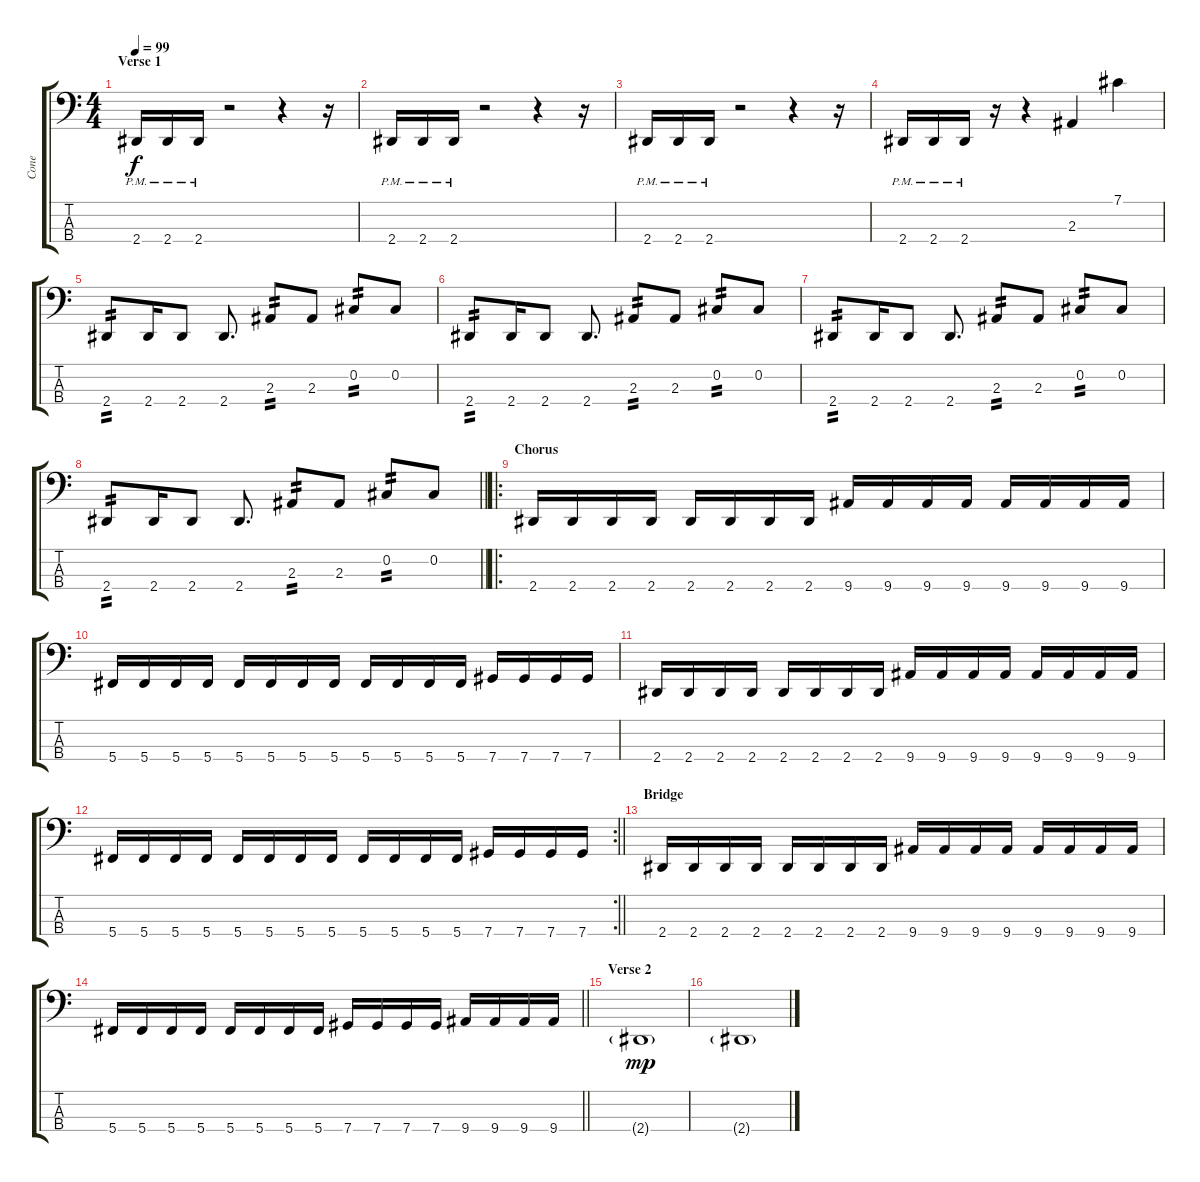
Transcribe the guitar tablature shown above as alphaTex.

\track ("Cone" "Cone") {instrument electricbassfinger}
\staff {score tabs}
\tuning (Gb2 Db2 Ab1 Db1) {hide}
\ts (4 4)
\section ("" "Verse 1")
\tempo 99
\clef f4
\ks c
2.4{pm}.16{dy f} 2.4{pm}.16 2.4{pm}.16 r.2 r.4 r.16 |
2.4{pm}.16 2.4{pm}.16 2.4{pm}.16 r.2 r.4 r.16 |
2.4{pm}.16 2.4{pm}.16 2.4{pm}.16 r.2 r.4 r.16 |
2.4{pm}.16 2.4{pm}.16 2.4{pm}.16 r.16 r.4 2.3.4 7.1.4 |
2.4.8{tp 2} 2.4.16 2.4.8 2.4.8{d} 2.3.8{tp 2} 2.3.8 0.2.8{tp 2} 0.2.8 |
2.4.8{tp 2} 2.4.16 2.4.8 2.4.8{d} 2.3.8{tp 2} 2.3.8 0.2.8{tp 2} 0.2.8 |
2.4.8{tp 2} 2.4.16 2.4.8 2.4.8{d} 2.3.8{tp 2} 2.3.8 0.2.8{tp 2} 0.2.8 |
\barLineRight lightlight
2.4.8{tp 2} 2.4.16 2.4.8 2.4.8{d} 2.3.8{tp 2} 2.3.8 0.2.8{tp 2} 0.2.8 |
\ro
\section ("" "Chorus")
2.4.16 2.4.16 2.4.16 2.4.16 2.4.16 2.4.16 2.4.16 2.4.16 9.4.16 9.4.16 9.4.16 9.4.16 9.4.16 9.4.16 9.4.16 9.4.16 |
5.4.16 5.4.16 5.4.16 5.4.16 5.4.16 5.4.16 5.4.16 5.4.16 5.4.16 5.4.16 5.4.16 5.4.16 7.4.16 7.4.16 7.4.16 7.4.16 |
2.4.16 2.4.16 2.4.16 2.4.16 2.4.16 2.4.16 2.4.16 2.4.16 9.4.16 9.4.16 9.4.16 9.4.16 9.4.16 9.4.16 9.4.16 9.4.16 |
\rc 2
\barLineRight lightlight
5.4.16 5.4.16 5.4.16 5.4.16 5.4.16 5.4.16 5.4.16 5.4.16 5.4.16 5.4.16 5.4.16 5.4.16 7.4.16 7.4.16 7.4.16 7.4.16 |
\section ("" "Bridge")
2.4.16 2.4.16 2.4.16 2.4.16 2.4.16 2.4.16 2.4.16 2.4.16 9.4.16 9.4.16 9.4.16 9.4.16 9.4.16 9.4.16 9.4.16 9.4.16 |
\barLineRight lightlight
5.4.16 5.4.16 5.4.16 5.4.16 5.4.16 5.4.16 5.4.16 5.4.16 7.4.16 7.4.16 7.4.16 7.4.16 9.4.16 9.4.16 9.4.16 9.4.16 |
\section ("" "Verse 2")
2.4{g}.1{dy mp} |
2.4{g}.1
